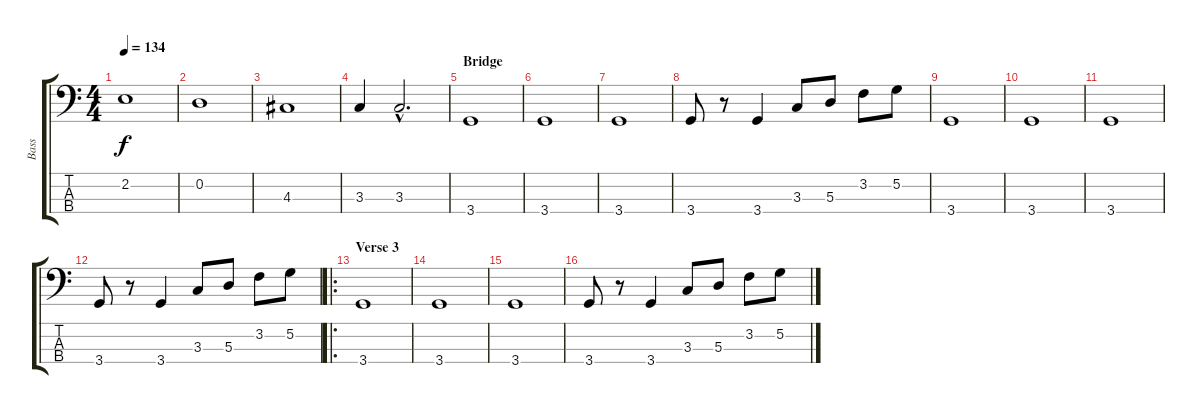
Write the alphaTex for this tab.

\track ("Bass" "Bass") {instrument electricbassfinger}
\staff {score tabs}
\tuning (G2 D2 A1 E1) {hide}
\ts (4 4)
\tempo 134
\clef f4
\ks c
2.2.1{dy f} |
0.2.1 |
4.3.1 |
3.3.4 3.3{hac}.2{d} |
\section ("" "Bridge")
3.4.1 |
3.4.1 |
3.4.1 |
3.4.8 r.8 3.4.4 3.3.8 5.3.8 3.2.8 5.2.8 |
3.4.1 |
3.4.1 |
3.4.1 |
3.4.8 r.8 3.4.4 3.3.8 5.3.8 3.2.8 5.2.8 |
\ro
\section ("" "Verse 3")
3.4.1 |
3.4.1 |
3.4.1 |
3.4.8 r.8 3.4.4 3.3.8 5.3.8 3.2.8 5.2.8
